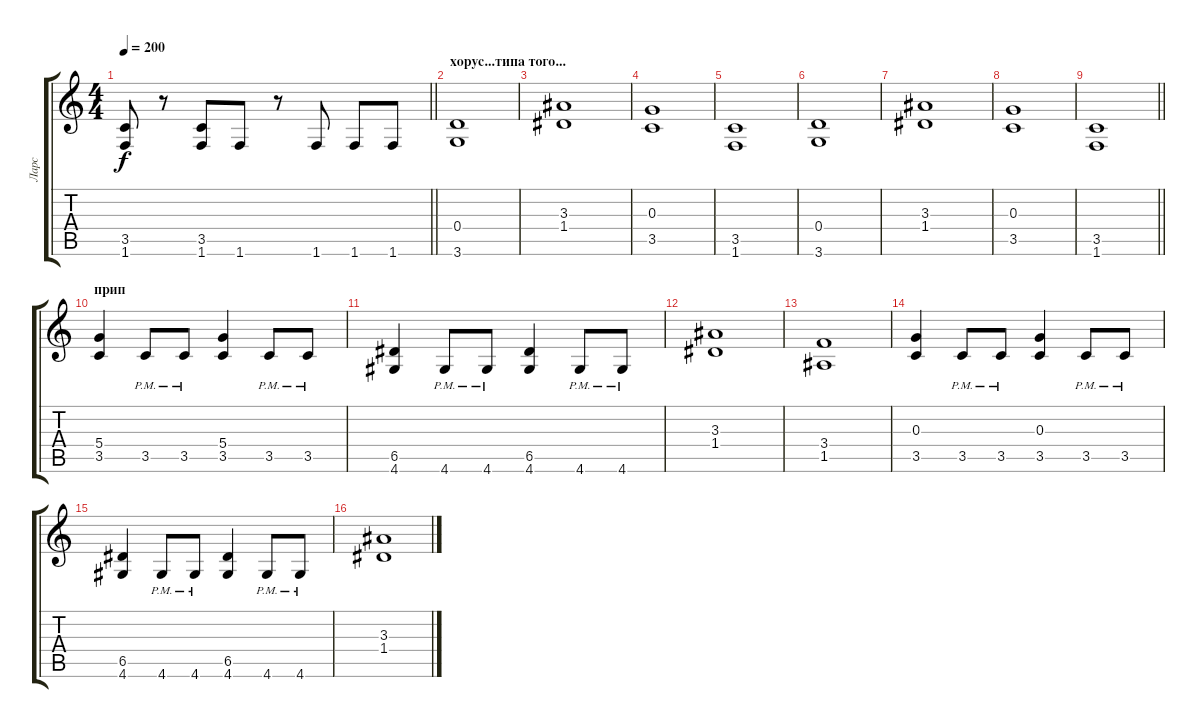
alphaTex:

\track ("Ларс" "Ларс") {instrument distortionguitar}
\staff {score tabs}
\tuning (E4 B3 G3 D3 A2 E2) {hide}
\ts (4 4)
\tempo 200
\clef g2
\barLineRight lightlight
\ks c
(3.5 1.6).8{dy f} r.8 (3.5 1.6).8 1.6.8 r.8 1.6.8 1.6.8 1.6.8 |
\section ("" "хорус...типа того...")
(0.4 3.6).1 |
(3.3 1.4).1 |
(0.3 3.5).1 |
(3.5 1.6).1 |
(0.4 3.6).1 |
(3.3 1.4).1 |
(0.3 3.5).1 |
\barLineRight lightlight
(3.5 1.6).1 |
\section ("" "прип")
(5.4 3.5).4 3.5{pm}.8 3.5{pm}.8 (5.4 3.5).4 3.5{pm}.8 3.5{pm}.8 |
(6.5 4.6).4 4.6{pm}.8 4.6{pm}.8 (6.5 4.6).4 4.6{pm}.8 4.6{pm}.8 |
(3.3 1.4).1 |
(3.4 1.5).1 |
(0.3 3.5).4 3.5{pm}.8 3.5{pm}.8 (0.3 3.5).4 3.5{pm}.8 3.5{pm}.8 |
(6.5 4.6).4 4.6{pm}.8 4.6{pm}.8 (6.5 4.6).4 4.6{pm}.8 4.6{pm}.8 |
(3.3 1.4).1
